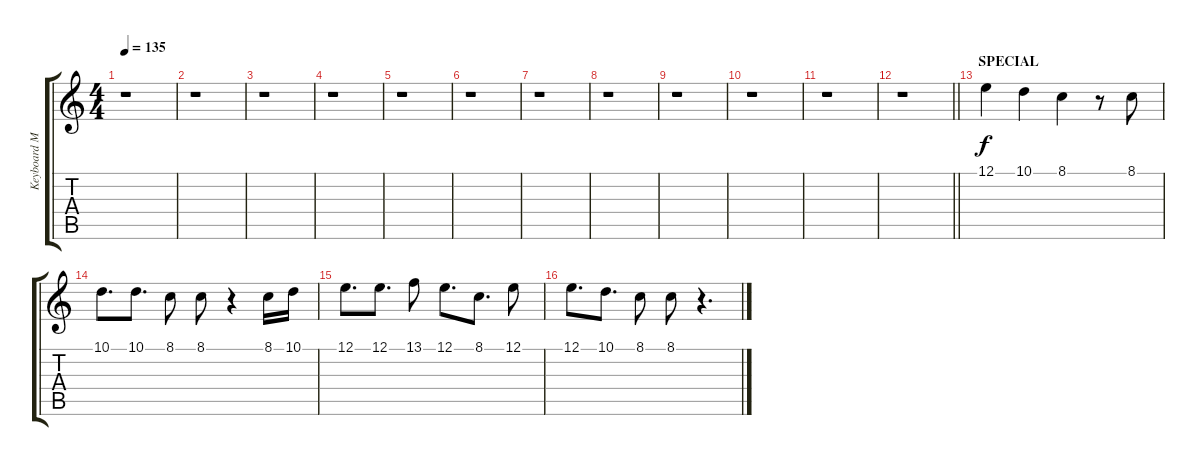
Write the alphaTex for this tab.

\track ("Keyboard Melody" "Keyboard M") {instrument fx4atmosphere}
\staff {score tabs}
\tuning (E4 B3 G3 D3 A2 E2) {hide}
\ts (4 4)
\tempo 135
\clef g2
\ks c
r.1{dy f} |
r.1 |
r.1 |
r.1 |
r.1 |
r.1 |
r.1 |
r.1 |
r.1 |
r.1 |
r.1 |
\barLineRight lightlight
r.1 |
\section ("" "SPECIAL")
12.1.4 10.1.4 8.1.4 r.8 8.1.8 |
10.1.8{d} 10.1.8{d} 8.1.8 8.1.8 r.4 8.1.16 10.1.16 |
12.1.8{d} 12.1.8{d} 13.1.8 12.1.8{d} 8.1.8{d} 12.1.8 |
12.1.8{d} 10.1.8{d} 8.1.8 8.1.8 r.4{d}
